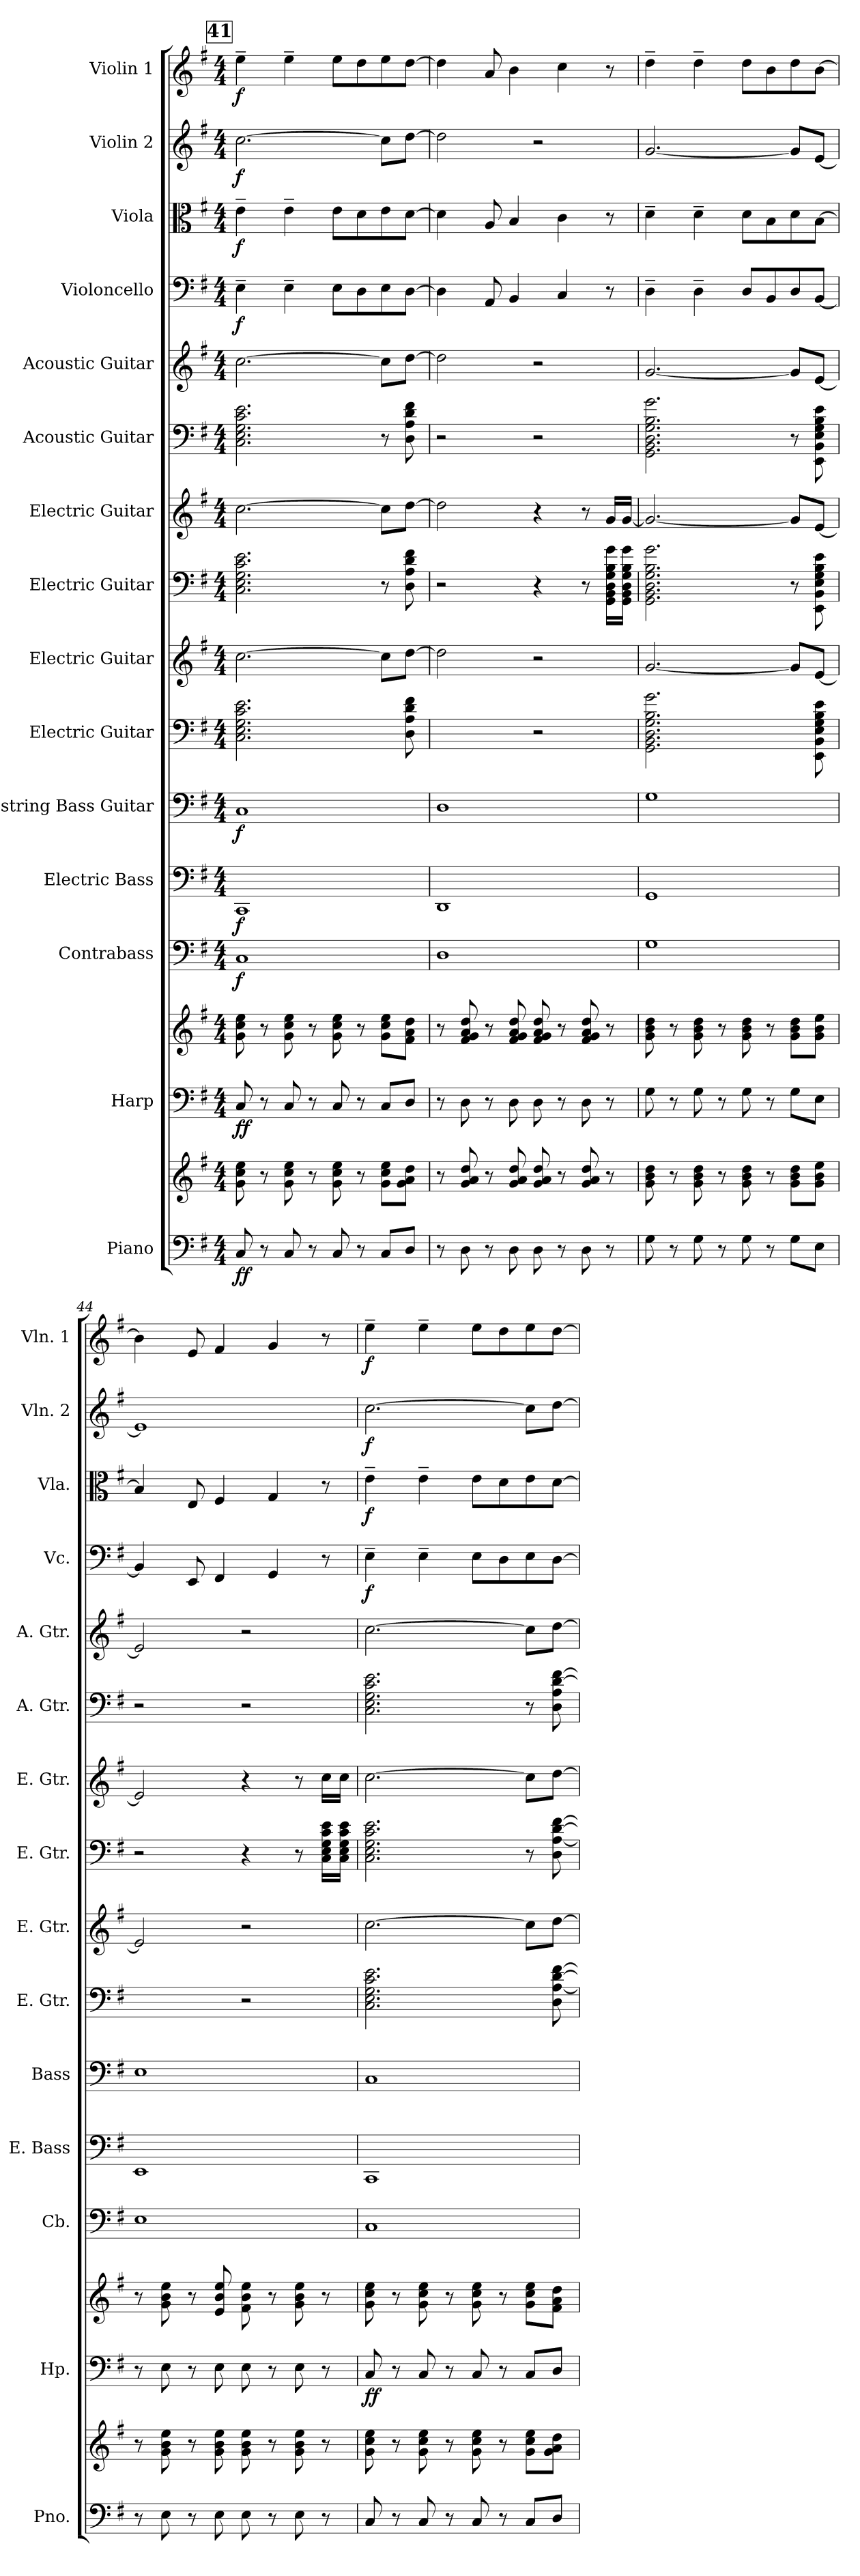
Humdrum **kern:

**kern	**kern	**dynam	**kern	**kern	**dynam	**kern	**dynam	**kern	**dynam	**kern	**dynam	**kern	**kern	**kern	**kern	**kern	**kern	**kern	**dynam	**kern	**dynam	**kern	**dynam	**kern	**dynam
*part15	*part15	*part15	*part14	*part14	*part14	*part13	*part13	*part12	*part12	*part11	*part11	*part10	*part9	*part8	*part7	*part6	*part5	*part4	*part4	*part3	*part3	*part2	*part2	*part1	*part1
*staff17	*staff16	*staff16/17	*staff15	*staff14	*staff14/15	*staff13	*staff13	*staff12	*staff12	*staff11	*staff11	*staff10	*staff9	*staff8	*staff7	*staff6	*staff5	*staff4	*staff4	*staff3	*staff3	*staff2	*staff2	*staff1	*staff1
*I"Piano	*	*	*I"Harp	*	*	*I"Contrabass	*	*I"Electric Bass	*	*I"4-string Bass Guitar	*	*I"Electric Guitar	*I"Electric Guitar	*I"Electric Guitar	*I"Electric Guitar	*I"Acoustic Guitar	*I"Acoustic Guitar	*I"Violoncello	*	*I"Viola	*	*I"Violin 2	*	*I"Violin 1	*
*I'Pno.	*	*	*I'Hp.	*	*	*I'Cb.	*	*I'E. Bass	*	*I'Bass	*	*I'E. Gtr.	*I'E. Gtr.	*I'E. Gtr.	*I'E. Gtr.	*I'A. Gtr.	*I'A. Gtr.	*I'Vc.	*	*I'Vla.	*	*I'Vln. 2	*	*I'Vln. 1	*
*clefF4	*clefG2	*	*clefF4	*clefG2	*	*clefF4	*	*	*	*clefF4	*	*	*clefG2	*	*clefG2	*	*clefG2	*clefF4	*	*clefC3	*	*clefG2	*	*clefG2	*
*	*	*	*	*	*	*ITrd7c12	*	*	*	*ITrd7c12	*	*	*ITrd7c12	*	*ITrd7c12	*	*ITrd7c12	*	*	*	*	*	*	*	*
*k[f#]	*k[f#]	*	*k[f#]	*k[f#]	*	*k[f#]	*	*k[f#]	*	*k[f#]	*	*k[f#]	*k[f#]	*k[f#]	*k[f#]	*k[f#]	*k[f#]	*k[f#]	*	*k[f#]	*	*k[f#]	*	*k[f#]	*
*G:	*G:	*	*G:	*G:	*	*G:	*	*G:	*	*G:	*	*G:	*G:	*G:	*G:	*G:	*G:	*G:	*	*G:	*	*G:	*	*G:	*
*M4/4	*M4/4	*	*M4/4	*M4/4	*	*M4/4	*	*M4/4	*	*M4/4	*	*M4/4	*M4/4	*M4/4	*M4/4	*M4/4	*M4/4	*M4/4	*	*M4/4	*	*M4/4	*	*M4/4	*
!!LO:REH:place=s1:a:B:t=41
=41	=41	=41	=41	=41	=41	=41	=41	=41	=41	=41	=41	=41	=41	=41	=41	=41	=41	=41	=41	=41	=41	=41	=41	=41	=41
!	!	!LO:DY:b=2	!	!	!	!	!	!	!	!	!	!	!	!	!	!	!	!	!	!	!	!	!	!	!
!	!	!LO:DY:n=1:b	!	!	!LO:DY:b=2	!	!	!	!	!	!	!	!	!	!	!	!	!	!	!	!	!	!	!	!
!	!	!	!	!	!LO:DY:n=1:b	!	!LO:DY:b	!	!LO:DY:b	!	!LO:DY:b	!	!	!	!	!	!	!	!LO:DY:b	!	!LO:DY:b	!	!LO:DY:b	!	!LO:DY:b
8C/	8g\ 8cc\ 8ee\	f f	8C/	8g\ 8cc\ 8ee\	f f	1CC	f	1CC	f	1CC	f	2.C\ 2.E\ 2.G\ 2.c\ 2.e\	[2.c\	2.C\ 2.E\ 2.G\ 2.c\ 2.e\	[2.c\	2.C\ 2.E\ 2.G\ 2.c\ 2.e\	[2.c\	4E~\	f	4e~\	f	[2.cc\	f	4ee~\	f
8r	8r	.	8r	8r	.	.	.	.	.	.	.	.	.	.	.	.	.	.	.	.	.	.	.	.	.
8C/	8g\ 8cc\ 8ee\	.	8C/	8g\ 8cc\ 8ee\	.	.	.	.	.	.	.	.	.	.	.	.	.	4E~\	.	4e~\	.	.	.	4ee~\	.
8r	8r	.	8r	8r	.	.	.	.	.	.	.	.	.	.	.	.	.	.	.	.	.	.	.	.	.
8C/	8g\ 8cc\ 8ee\	.	8C/	8g\ 8cc\ 8ee\	.	.	.	.	.	.	.	.	.	.	.	.	.	8E\L	.	8e\L	.	.	.	8ee\L	.
8r	8r	.	8r	8r	.	.	.	.	.	.	.	.	.	.	.	.	.	8D\	.	8d\	.	.	.	8dd\	.
8C/L	8g\ 8cc\ 8ee\L	.	8C/L	8g\ 8cc\ 8ee\L	.	.	.	.	.	.	.	8ryy	8c\L]	8r	8c\L]	8r	8c\L]	8E\	.	8e\	.	8cc\L]	.	8ee\	.
8D/J	8g\ 8a\ 8dd\J	.	8D/J	8f#\ 8a\ 8dd\J	.	.	.	.	.	.	.	8D\ 8A\ 8d\ 8f#\	[8d\J	8D\ 8A\ 8d\ 8f#\	[8d\J	8D\ 8A\ 8d\ 8f#\	[8d\J	[8D\J	.	[8d\J	.	[8dd\J	.	[8dd\J	.
=42	=42	=42	=42	=42	=42	=42	=42	=42	=42	=42	=42	=42	=42	=42	=42	=42	=42	=42	=42	=42	=42	=42	=42	=42	=42
8r	8r	.	8r	8r	.	1DD	.	1DD	.	1DD	.	2ryy	2d\]	2r	2d\]	2r	2d\]	4D\]	.	4d\]	.	2dd\]	.	4dd\]	.
8D\	8g/ 8a/ 8dd/	.	8D\	8f#/ 8g/ 8a/ 8dd/	.	.	.	.	.	.	.	.	.	.	.	.	.	.	.	.	.	.	.	.	.
8r	8r	.	8r	8r	.	.	.	.	.	.	.	.	.	.	.	.	.	8AA/	.	8A/	.	.	.	8a/	.
8D\	8g/ 8a/ 8dd/	.	8D\	8f#/ 8g/ 8a/ 8dd/	.	.	.	.	.	.	.	.	.	.	.	.	.	4BB/	.	4B/	.	.	.	4b\	.
8D\	8g/ 8a/ 8dd/	.	8D\	8f#/ 8g/ 8a/ 8dd/	.	.	.	.	.	.	.	2r	2r	4r	4r	2r	2r	.	.	.	.	2r	.	.	.
8r	8r	.	8r	8r	.	.	.	.	.	.	.	.	.	.	.	.	.	4C/	.	4c\	.	.	.	4cc\	.
8D\	8g/ 8a/ 8dd/	.	8D\	8f#/ 8g/ 8a/ 8dd/	.	.	.	.	.	.	.	.	.	8r	8r	.	.	.	.	.	.	.	.	.	.
8r	8r	.	8r	8r	.	.	.	.	.	.	.	.	.	16GG\ 16BB\ 16D\ 16G\ 16B\ 16g\LL	16G/LL	.	.	8r	.	8r	.	.	.	8r	.
.	.	.	.	.	.	.	.	.	.	.	.	.	.	16GG\ 16BB\ 16D\ 16G\ 16B\ 16g\JJ	[16G/JJ	.	.	.	.	.	.	.	.	.	.
=43	=43	=43	=43	=43	=43	=43	=43	=43	=43	=43	=43	=43	=43	=43	=43	=43	=43	=43	=43	=43	=43	=43	=43	=43	=43
8G\	8g\ 8b\ 8dd\	.	8G\	8g\ 8b\ 8dd\	.	1GG	.	1GG	.	1GG	.	2.GG\ 2.BB\ 2.D\ 2.G\ 2.B\ 2.g\	[2.G/	2.GG\ 2.BB\ 2.D\ 2.G\ 2.B\ 2.g\	2.G/_	2.GG\ 2.BB\ 2.D\ 2.G\ 2.B\ 2.g\	[2.G/	4D~\	.	4d~\	.	[2.g/	.	4dd~\	.
8r	8r	.	8r	8r	.	.	.	.	.	.	.	.	.	.	.	.	.	.	.	.	.	.	.	.	.
8G\	8g\ 8b\ 8dd\	.	8G\	8g\ 8b\ 8dd\	.	.	.	.	.	.	.	.	.	.	.	.	.	4D~\	.	4d~\	.	.	.	4dd~\	.
8r	8r	.	8r	8r	.	.	.	.	.	.	.	.	.	.	.	.	.	.	.	.	.	.	.	.	.
8G\	8g\ 8b\ 8dd\	.	8G\	8g\ 8b\ 8dd\	.	.	.	.	.	.	.	.	.	.	.	.	.	8D/L	.	8d\L	.	.	.	8dd\L	.
8r	8r	.	8r	8r	.	.	.	.	.	.	.	.	.	.	.	.	.	8BB/	.	8B\	.	.	.	8b\	.
8G\L	8g\ 8b\ 8dd\L	.	8G\L	8g\ 8b\ 8dd\L	.	.	.	.	.	.	.	8ryy	8G/L]	8r	8G/L]	8r	8G/L]	8D/	.	8d\	.	8g/L]	.	8dd\	.
8E\J	8g\ 8b\ 8ee\J	.	8E\J	8g\ 8b\ 8ee\J	.	.	.	.	.	.	.	8EE\ 8BB\ 8E\ 8G\ 8B\ 8e\	[8E/J	8EE\ 8BB\ 8E\ 8G\ 8B\ 8e\	[8E/J	8EE\ 8BB\ 8E\ 8G\ 8B\ 8e\	[8E/J	[8BB/J	.	[8B\J	.	[8e/J	.	[8b\J	.
=44	=44	=44	=44	=44	=44	=44	=44	=44	=44	=44	=44	=44	=44	=44	=44	=44	=44	=44	=44	=44	=44	=44	=44	=44	=44
8r	8r	.	8r	8r	.	1EE	.	1EE	.	1EE	.	2ryy	2E/]	2r	2E/]	2r	2E/]	4BB/]	.	4B/]	.	1e]	.	4b\]	.
8E\	8g\ 8b\ 8ee\	.	8E\	8g\ 8b\ 8ee\	.	.	.	.	.	.	.	.	.	.	.	.	.	.	.	.	.	.	.	.	.
8r	8r	.	8r	8r	.	.	.	.	.	.	.	.	.	.	.	.	.	8EE/	.	8E/	.	.	.	8e/	.
8E\	8g\ 8b\ 8ee\	.	8E\	8e/ 8b/ 8ee/	.	.	.	.	.	.	.	.	.	.	.	.	.	4FF#/	.	4F#/	.	.	.	4f#/	.
8E\	8g\ 8b\ 8ee\	.	8E\	8f#\ 8b\ 8ee\	.	.	.	.	.	.	.	2r	2r	4r	4r	2r	2r	.	.	.	.	.	.	.	.
8r	8r	.	8r	8r	.	.	.	.	.	.	.	.	.	.	.	.	.	4GG/	.	4G/	.	.	.	4g/	.
8E\	8g\ 8b\ 8ee\	.	8E\	8g\ 8b\ 8ee\	.	.	.	.	.	.	.	.	.	8r	8r	.	.	.	.	.	.	.	.	.	.
8r	8r	.	8r	8r	.	.	.	.	.	.	.	.	.	16C\ 16E\ 16G\ 16c\ 16e\LL	16c\LL	.	.	8r	.	8r	.	.	.	8r	.
.	.	.	.	.	.	.	.	.	.	.	.	.	.	16C\ 16E\ 16G\ 16c\ 16e\JJ	16c\JJ	.	.	.	.	.	.	.	.	.	.
=45	=45	=45	=45	=45	=45	=45	=45	=45	=45	=45	=45	=45	=45	=45	=45	=45	=45	=45	=45	=45	=45	=45	=45	=45	=45
!	!	!	!	!	!LO:DY:b=2	!	!	!	!	!	!	!	!	!	!	!	!	!	!	!	!	!	!	!	!
!	!	!	!	!	!LO:DY:n=1:b	!	!	!	!	!	!	!	!	!	!	!	!	!	!LO:DY:b	!	!LO:DY:b	!	!LO:DY:b	!	!LO:DY:b
8C/	8g\ 8cc\ 8ee\	.	8C/	8g\ 8cc\ 8ee\	f f	1CC	.	1CC	.	1CC	.	2.C\ 2.E\ 2.G\ 2.c\ 2.e\	[2.c\	2.C\ 2.E\ 2.G\ 2.c\ 2.e\	[2.c\	2.C\ 2.E\ 2.G\ 2.c\ 2.e\	[2.c\	4E~\	f	4e~\	f	[2.cc\	f	4ee~\	f
8r	8r	.	8r	8r	.	.	.	.	.	.	.	.	.	.	.	.	.	.	.	.	.	.	.	.	.
8C/	8g\ 8cc\ 8ee\	.	8C/	8g\ 8cc\ 8ee\	.	.	.	.	.	.	.	.	.	.	.	.	.	4E~\	.	4e~\	.	.	.	4ee~\	.
8r	8r	.	8r	8r	.	.	.	.	.	.	.	.	.	.	.	.	.	.	.	.	.	.	.	.	.
8C/	8g\ 8cc\ 8ee\	.	8C/	8g\ 8cc\ 8ee\	.	.	.	.	.	.	.	.	.	.	.	.	.	8E\L	.	8e\L	.	.	.	8ee\L	.
8r	8r	.	8r	8r	.	.	.	.	.	.	.	.	.	.	.	.	.	8D\	.	8d\	.	.	.	8dd\	.
8C/L	8g\ 8cc\ 8ee\L	.	8C/L	8g\ 8cc\ 8ee\L	.	.	.	.	.	.	.	8ryy	8c\L]	8r	8c\L]	8r	8c\L]	8E\	.	8e\	.	8cc\L]	.	8ee\	.
8D/J	8g\ 8a\ 8dd\J	.	8D/J	8f#\ 8a\ 8dd\J	.	.	.	.	.	.	.	8D\ [8A\ [8d\ [8f#\	[8d\J	8D\ [8A\ [8d\ [8f#\	[8d\J	8D\ 8A\ [8d\ [8f#\	[8d\J	[8D\J	.	[8d\J	.	[8dd\J	.	[8dd\J	.
=	=	=	=	=	=	=	=	=	=	=	=	=	=	=	=	=	=	=	=	=	=	=	=	=	=
*-	*-	*-	*-	*-	*-	*-	*-	*-	*-	*-	*-	*-	*-	*-	*-	*-	*-	*-	*-	*-	*-	*-	*-	*-	*-
